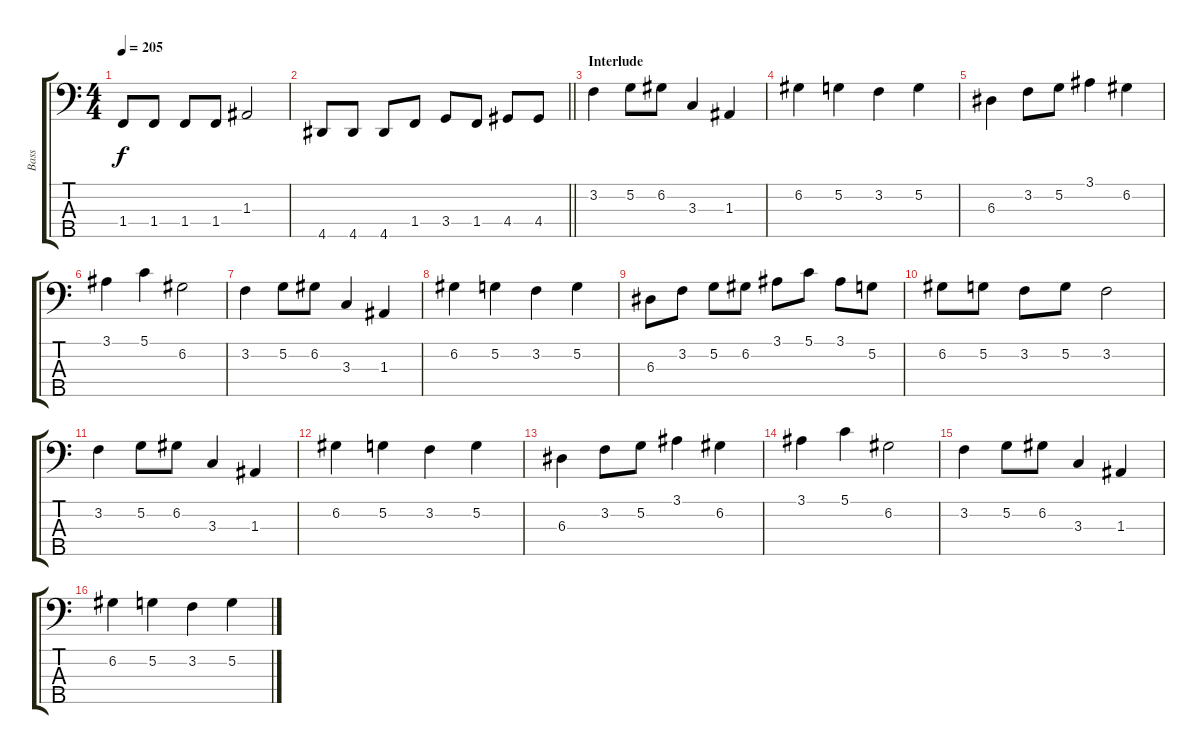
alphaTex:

\track ("Bass" "Bass") {instrument electricbassfinger}
\staff {score tabs}
\tuning (G2 D2 A1 E1 B0) {hide}
\ts (4 4)
\tempo 205
\clef f4
\ks c
1.4.8{dy f} 1.4.8 1.4.8 1.4.8 1.3.2 |
\barLineRight lightlight
4.5.8 4.5.8 4.5.8 1.4.8 3.4.8 1.4.8 4.4.8 4.4.8 |
\section ("" "Interlude")
3.2.4 5.2.8 6.2.8 3.3.4 1.3.4 |
6.2.4 5.2.4 3.2.4 5.2.4 |
6.3.4 3.2.8 5.2.8 3.1.4 6.2.4 |
3.1.4 5.1.4 6.2.2 |
3.2.4 5.2.8 6.2.8 3.3.4 1.3.4 |
6.2.4 5.2.4 3.2.4 5.2.4 |
6.3.8 3.2.8 5.2.8 6.2.8 3.1.8 5.1.8 3.1.8 5.2.8 |
6.2.8 5.2.8 3.2.8 5.2.8 3.2.2 |
3.2.4 5.2.8 6.2.8 3.3.4 1.3.4 |
6.2.4 5.2.4 3.2.4 5.2.4 |
6.3.4 3.2.8 5.2.8 3.1.4 6.2.4 |
3.1.4 5.1.4 6.2.2 |
3.2.4 5.2.8 6.2.8 3.3.4 1.3.4 |
6.2.4 5.2.4 3.2.4 5.2.4
